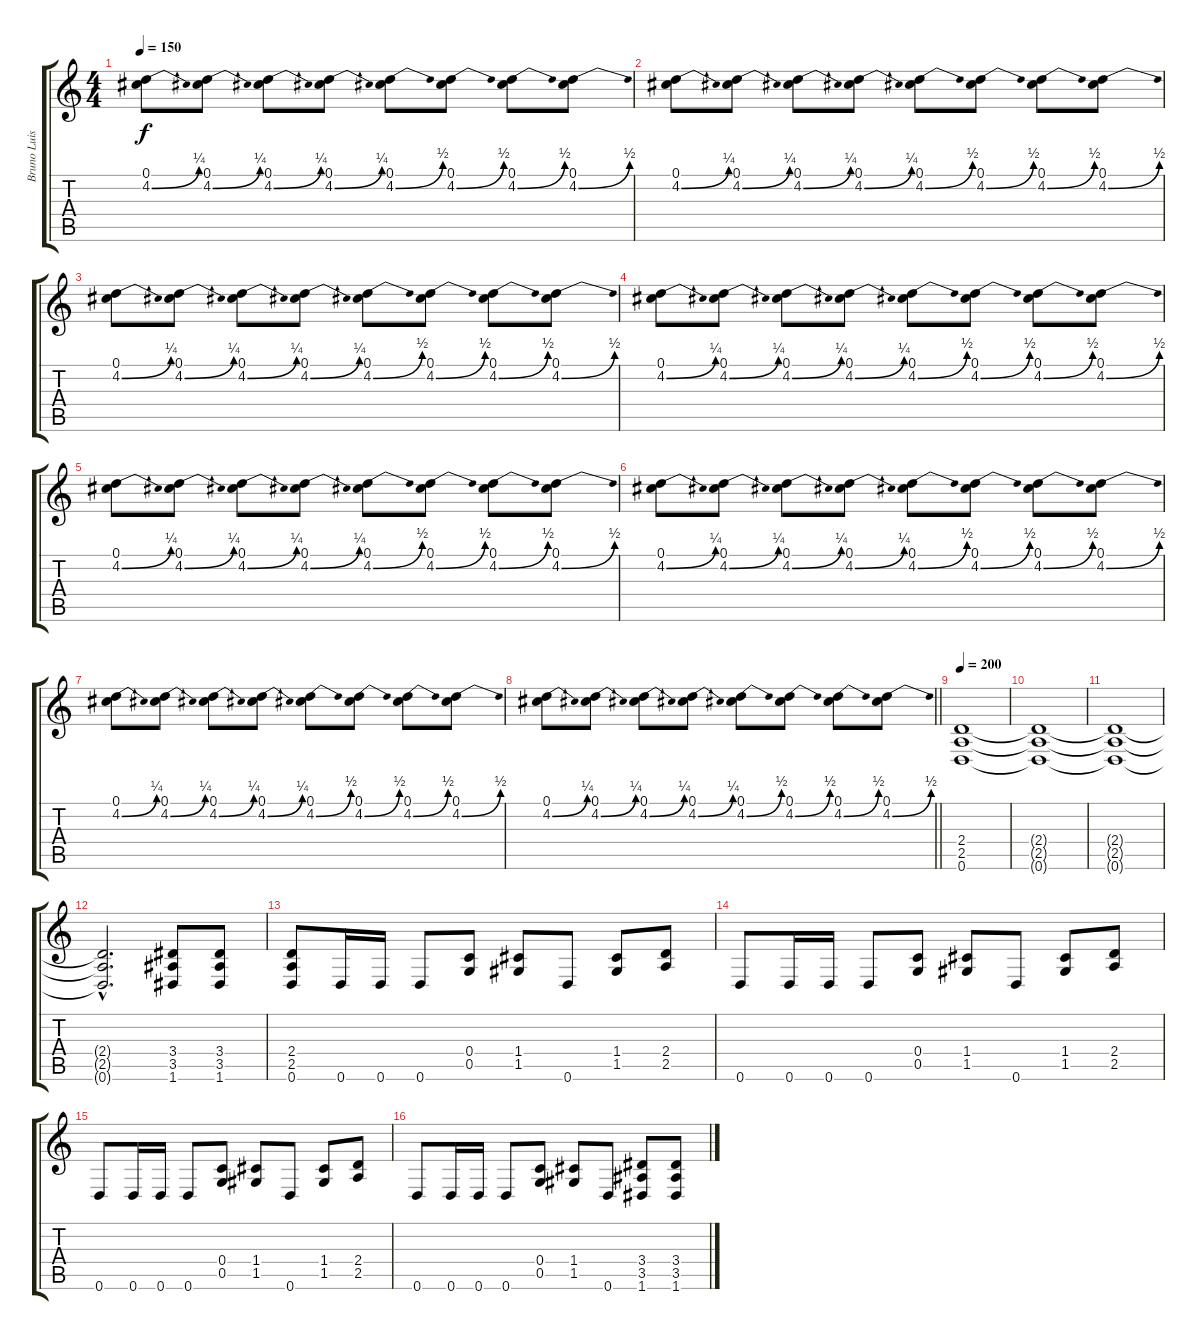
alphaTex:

\track ("Bruno Luis" "Bruno Luis") {instrument distortionguitar}
\staff {score tabs}
\tuning (D4 A3 F3 C3 G2 D2) {hide}
\ts (4 4)
\tempo 150
\clef g2
\ks c
(0.1 4.2{be (bend 0 0 60 1)}).8{dy f} (0.1 4.2{be (bend 0 0 60 1)}).8 (0.1 4.2{be (bend 0 0 60 1)}).8 (0.1 4.2{be (bend 0 0 60 1)}).8 (0.1 4.2{be (bend 0 0 60 2)}).8 (0.1 4.2{be (bend 0 0 60 2)}).8 (0.1 4.2{be (bend 0 0 60 2)}).8 (0.1 4.2{be (bend 0 0 60 2)}).8 |
(0.1 4.2{be (bend 0 0 60 1)}).8 (0.1 4.2{be (bend 0 0 60 1)}).8 (0.1 4.2{be (bend 0 0 60 1)}).8 (0.1 4.2{be (bend 0 0 60 1)}).8 (0.1 4.2{be (bend 0 0 60 2)}).8 (0.1 4.2{be (bend 0 0 60 2)}).8 (0.1 4.2{be (bend 0 0 60 2)}).8 (0.1 4.2{be (bend 0 0 60 2)}).8 |
(0.1 4.2{be (bend 0 0 60 1)}).8 (0.1 4.2{be (bend 0 0 60 1)}).8 (0.1 4.2{be (bend 0 0 60 1)}).8 (0.1 4.2{be (bend 0 0 60 1)}).8 (0.1 4.2{be (bend 0 0 60 2)}).8 (0.1 4.2{be (bend 0 0 60 2)}).8 (0.1 4.2{be (bend 0 0 60 2)}).8 (0.1 4.2{be (bend 0 0 60 2)}).8 |
(0.1 4.2{be (bend 0 0 60 1)}).8 (0.1 4.2{be (bend 0 0 60 1)}).8 (0.1 4.2{be (bend 0 0 60 1)}).8 (0.1 4.2{be (bend 0 0 60 1)}).8 (0.1 4.2{be (bend 0 0 60 2)}).8 (0.1 4.2{be (bend 0 0 60 2)}).8 (0.1 4.2{be (bend 0 0 60 2)}).8 (0.1 4.2{be (bend 0 0 60 2)}).8 |
(0.1 4.2{be (bend 0 0 60 1)}).8 (0.1 4.2{be (bend 0 0 60 1)}).8 (0.1 4.2{be (bend 0 0 60 1)}).8 (0.1 4.2{be (bend 0 0 60 1)}).8 (0.1 4.2{be (bend 0 0 60 2)}).8 (0.1 4.2{be (bend 0 0 60 2)}).8 (0.1 4.2{be (bend 0 0 60 2)}).8 (0.1 4.2{be (bend 0 0 60 2)}).8 |
(0.1 4.2{be (bend 0 0 60 1)}).8 (0.1 4.2{be (bend 0 0 60 1)}).8 (0.1 4.2{be (bend 0 0 60 1)}).8 (0.1 4.2{be (bend 0 0 60 1)}).8 (0.1 4.2{be (bend 0 0 60 2)}).8 (0.1 4.2{be (bend 0 0 60 2)}).8 (0.1 4.2{be (bend 0 0 60 2)}).8 (0.1 4.2{be (bend 0 0 60 2)}).8 |
(0.1 4.2{be (bend 0 0 60 1)}).8 (0.1 4.2{be (bend 0 0 60 1)}).8 (0.1 4.2{be (bend 0 0 60 1)}).8 (0.1 4.2{be (bend 0 0 60 1)}).8 (0.1 4.2{be (bend 0 0 60 2)}).8 (0.1 4.2{be (bend 0 0 60 2)}).8 (0.1 4.2{be (bend 0 0 60 2)}).8 (0.1 4.2{be (bend 0 0 60 2)}).8 |
\barLineRight lightlight
(0.1 4.2{be (bend 0 0 60 1)}).8 (0.1 4.2{be (bend 0 0 60 1)}).8 (0.1 4.2{be (bend 0 0 60 1)}).8 (0.1 4.2{be (bend 0 0 60 1)}).8 (0.1 4.2{be (bend 0 0 60 2)}).8 (0.1 4.2{be (bend 0 0 60 2)}).8 (0.1 4.2{be (bend 0 0 60 2)}).8 (0.1 4.2{be (bend 0 0 60 2)}).8 |
\tempo 200
(2.4 2.5 0.6).1{volume 12} |
(2.4{t} 2.5{t} 0.6{t}).1 |
(2.4{t} 2.5{t} 0.6{t}).1 |
(2.4{hac t} 2.5{hac t} 0.6{hac t}).2{d} (3.4 3.5 1.6).8 (3.4 3.5 1.6).8 |
(2.4 2.5 0.6).8 0.6.16 0.6.16 0.6.8 (0.4 0.5).8 (1.4 1.5).8 0.6.8 (1.4 1.5).8 (2.4 2.5).8 |
0.6.8 0.6.16 0.6.16 0.6.8 (0.4 0.5).8 (1.4 1.5).8 0.6.8 (1.4 1.5).8 (2.4 2.5).8 |
0.6.8 0.6.16 0.6.16 0.6.8 (0.4 0.5).8 (1.4 1.5).8 0.6.8 (1.4 1.5).8 (2.4 2.5).8 |
0.6.8 0.6.16 0.6.16 0.6.8 (0.4 0.5).8 (1.4 1.5).8 0.6.8 (3.4 3.5 1.6).8 (3.4 3.5 1.6).8
